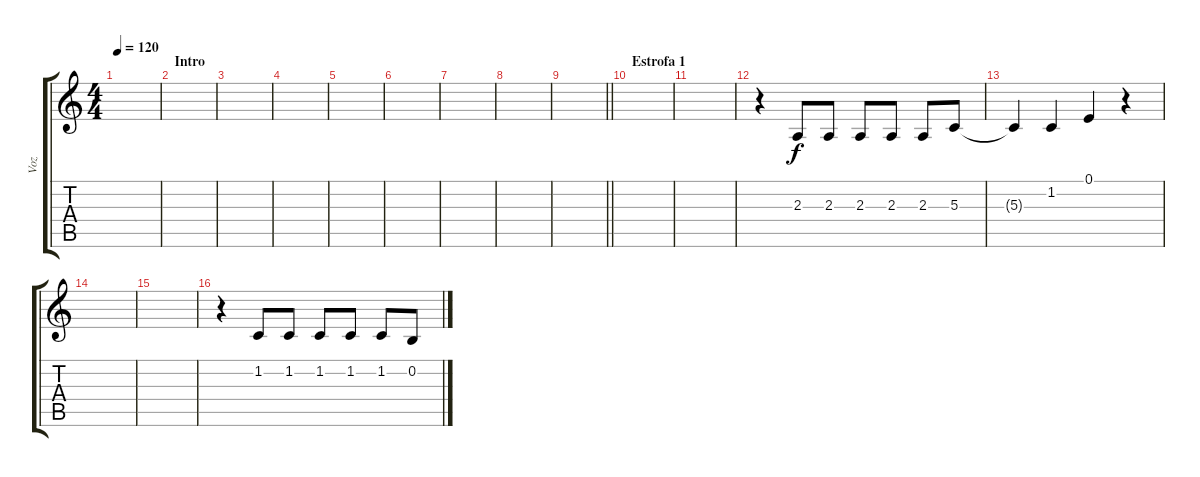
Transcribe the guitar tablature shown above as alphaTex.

\track ("Voz" "Voz") {instrument tenorsax}
\staff {score tabs}
\tuning (E4 B3 G3 D3 A2 E2) {hide}
\ts (4 4)
\tempo 120
\clef g2
\ks c
|
\section ("" "Intro")
|
|
|
|
|
|
|
\barLineRight lightlight
|
\section ("" "Estrofa 1")
|
|
r.4 2.3.8 2.3.8 2.3.8 2.3.8 2.3.8 5.3.8 |
5.3{t}.4 1.2.4 0.1.4 r.4 |
|
|
r.4 1.2.8 1.2.8 1.2.8 1.2.8 1.2.8 0.2.8
